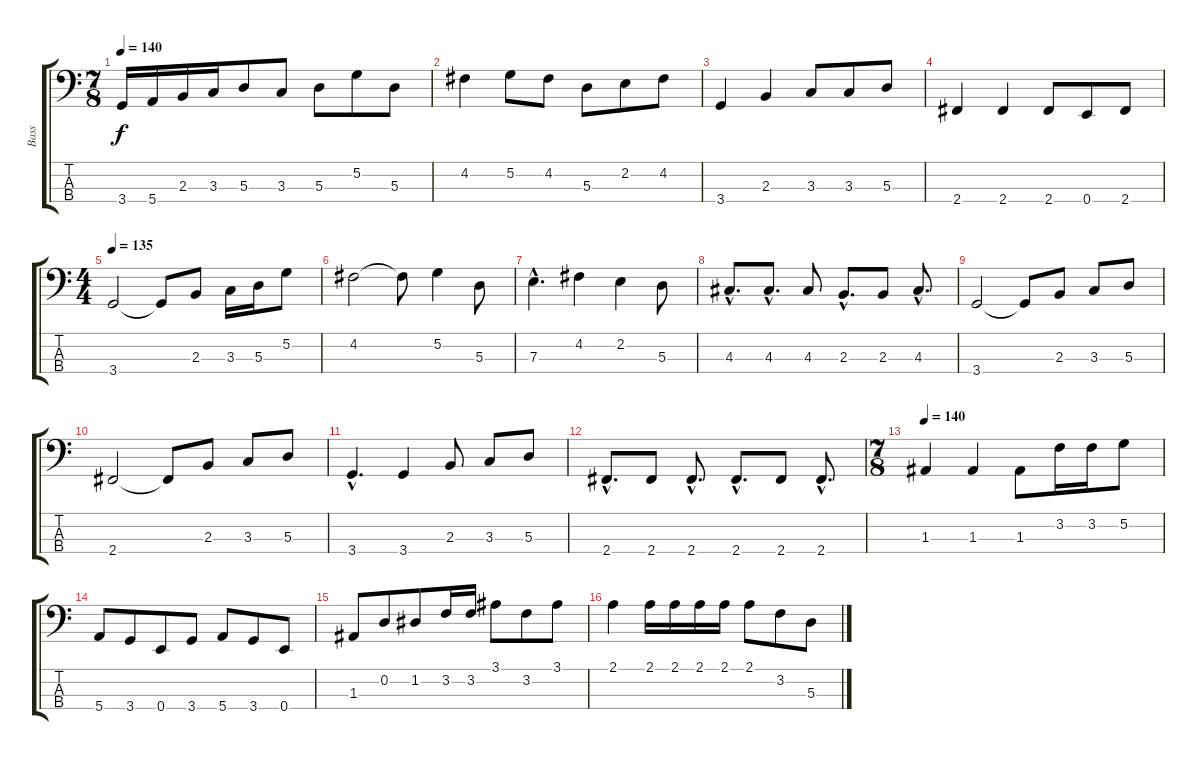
\track ("Bass" "Bass") {instrument electricbasspick}
\staff {score tabs}
\tuning (G2 D2 A1 E1) {hide}
\ts (7 8)
\tempo 140
\clef f4
\ks c
3.4.16{dy f} 5.4.16 2.3.16 3.3.16 5.3.8 3.3.8 5.3.8 5.2.8 5.3.8 |
4.2.4 5.2.8 4.2.8 5.3.8 2.2.8 4.2.8 |
3.4.4 2.3.4 3.3.8 3.3.8 5.3.8 |
2.4.4 2.4.4 2.4.8 0.4.8 2.4.8 |
\ts (4 4)
\tempo 135
3.4.2 3.4{t}.8 2.3.8 3.3.16 5.3.16 5.2.8 |
4.2.2 4.2{t}.8 5.2.4 5.3.8 |
7.3{hac}.4{d} 4.2.4 2.2.4 5.3.8 |
4.3{hac}.8{d} 4.3{hac}.8{d} 4.3.8 2.3{hac}.8{d} 2.3.8 4.3{hac}.8{d} |
3.4.2 3.4{t}.8 2.3.8 3.3.8 5.3.8 |
2.4.2 2.4{t}.8 2.3.8 3.3.8 5.3.8 |
3.4{hac}.4{d} 3.4.4 2.3.8 3.3.8 5.3.8 |
2.4{hac}.8{d} 2.4.8 2.4{hac}.8{d} 2.4{hac}.8{d} 2.4.8 2.4{hac}.8{d} |
\ts (7 8)
\tempo 140
1.3.4 1.3.4 1.3.8 3.2.16 3.2.16 5.2.8 |
5.4.8 3.4.8 0.4.8 3.4.8 5.4.8 3.4.8 0.4.8 |
1.3.8 0.2.8 1.2.8 3.2.16 3.2.16 3.1.8 3.2.8 3.1.8 |
2.1.4 2.1.16 2.1.16 2.1.16 2.1.16 2.1.8 3.2.8 5.3.8
